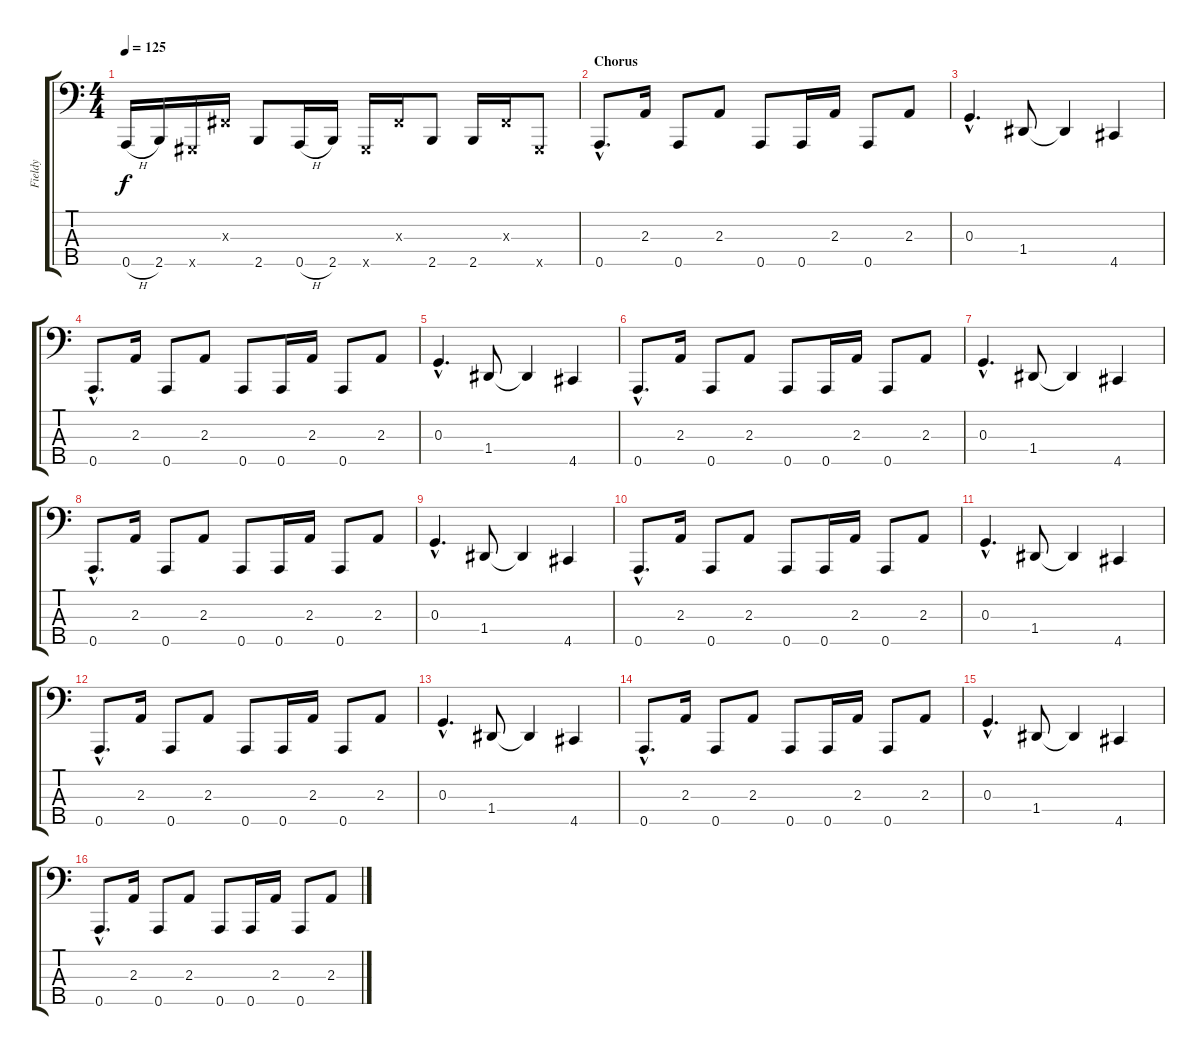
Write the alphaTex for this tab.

\track ("Fieldy" "Fieldy") {instrument slapbass2}
\staff {score tabs}
\tuning (G2 C2 G1 D1 A0) {hide}
\ts (4 4)
\tempo 125
\clef f4
\ks c
0.5{h}.16{dy f} 2.5.16 -1.5{x}.16 -1.3{x}.16 2.5.8 0.5{h}.16 2.5.16 -1.5{x}.16 -1.3{x}.16 2.5.8 2.5.16 -1.3{x}.16 -1.5{x}.8 |
\section ("" "Chorus")
0.5{hac}.8{d} 2.3.16 0.5.8 2.3.8 0.5.8 0.5.16 2.3.16 0.5.8 2.3.8 |
0.3{hac}.4{d} 1.4.8 1.4{t}.4 4.5.4 |
0.5{hac}.8{d} 2.3.16 0.5.8 2.3.8 0.5.8 0.5.16 2.3.16 0.5.8 2.3.8 |
0.3{hac}.4{d} 1.4.8 1.4{t}.4 4.5.4 |
0.5{hac}.8{d} 2.3.16 0.5.8 2.3.8 0.5.8 0.5.16 2.3.16 0.5.8 2.3.8 |
0.3{hac}.4{d} 1.4.8 1.4{t}.4 4.5.4 |
0.5{hac}.8{d} 2.3.16 0.5.8 2.3.8 0.5.8 0.5.16 2.3.16 0.5.8 2.3.8 |
0.3{hac}.4{d} 1.4.8 1.4{t}.4 4.5.4 |
0.5{hac}.8{d} 2.3.16 0.5.8 2.3.8 0.5.8 0.5.16 2.3.16 0.5.8 2.3.8 |
0.3{hac}.4{d} 1.4.8 1.4{t}.4 4.5.4 |
0.5{hac}.8{d} 2.3.16 0.5.8 2.3.8 0.5.8 0.5.16 2.3.16 0.5.8 2.3.8 |
0.3{hac}.4{d} 1.4.8 1.4{t}.4 4.5.4 |
0.5{hac}.8{d} 2.3.16 0.5.8 2.3.8 0.5.8 0.5.16 2.3.16 0.5.8 2.3.8 |
0.3{hac}.4{d} 1.4.8 1.4{t}.4 4.5.4 |
0.5{hac}.8{d} 2.3.16 0.5.8 2.3.8 0.5.8 0.5.16 2.3.16 0.5.8 2.3.8
